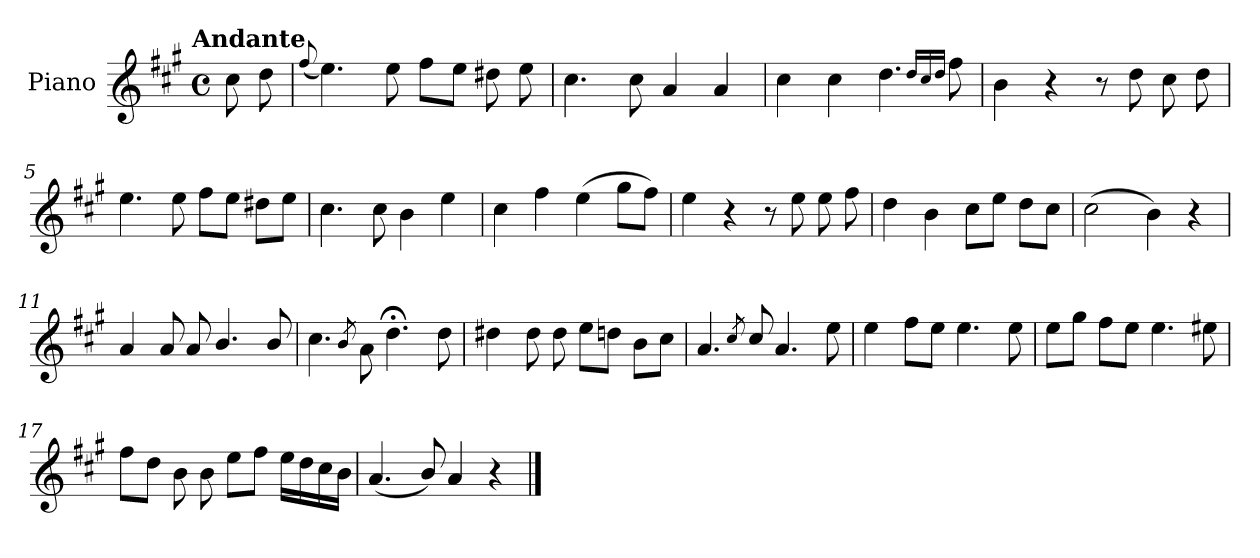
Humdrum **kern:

**kern
*part1
*staff1
*I"Piano
*I'Pno.
*clefG2
*k[f#c#g#]
!!LO:TX:omd:t=Andante
*M4/4
*met(c)
*MM92
=
8cc#\
8dd\
=1
(<8qqff#/
4.ee\)
8ee\
8ff#\L
8ee\J
8dd#X\
8ee\
=2
4.cc#\
8cc#\
4a/
4a/
!!LO:LB:g=z
=3
4cc#\
4cc#\
4.dd\
16qqdd/LL
16qqcc#/
16qqdd/JJ
8ff#\
=4
4b\
4r
8r
8dd\
8cc#\
8dd\
=5
4.ee\
8ee\
8ff#\L
8ee\J
8dd#X\L
8ee\J
=6
4.cc#\
8cc#\
4b\
4ee\
!!LO:LB:g=z
=7
4cc#\
4ff#\
(>4ee\
8gg#\L
8ff#\J)
=8
4ee\
4r
8r
8ee\
8ee\
8ff#\
=9
4dd\
4b\
8cc#\L
8ee\J
8dd\L
8cc#\J
=10
(>2cc#\
4b\)
4r
=11
4a/
8a/
8a/
4.b/
8b/
!!LO:LB:g=z
=12
4.cc#\
8qb/
8a\
4.dd;<\
8dd\
=13
4dd#X\
8dd#\
8dd#\
8ee\L
8ddn\J
8b\L
8cc#\J
=14
4.a/
8qcc#/
8cc#/
4.a/
8ee\
=15
4ee\
8ff#\L
8ee\J
4.ee\
8ee\
!!LO:LB:g=z
=16
8ee\L
8gg#\J
8ff#\L
8ee\J
4.ee\
8ee#X\
=17
8ff#\L
8dd\J
8b\
8b\
8ee\L
8ff#\J
16ee\LL
16dd\
16cc#\
16b\JJ
=18
(<4.a/
8b/)
4a/
4r
==
*-
